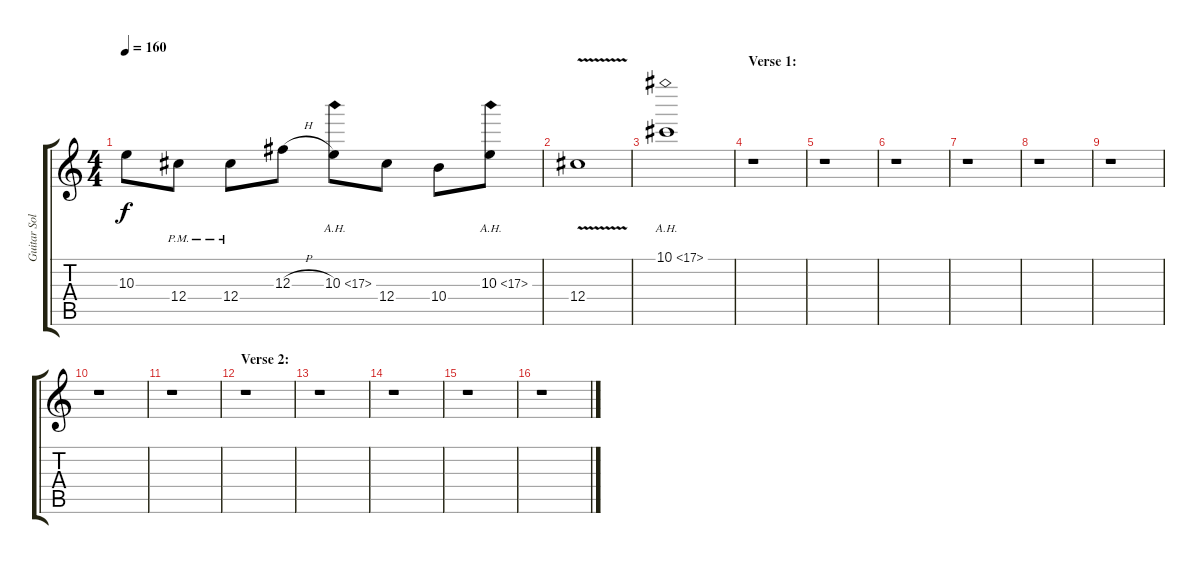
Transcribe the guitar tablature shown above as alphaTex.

\track ("Guitar Solo's" "Guitar Sol") {instrument distortionguitar}
\staff {score tabs}
\tuning (Eb4 Bb3 Gb3 Db3 Ab2 Eb2) {hide}
\ts (4 4)
\tempo 160
\clef g2
\ks c
10.3.8{dy f} 12.4{pm}.8 12.4{pm}.8 12.3{h}.8 10.3{ah 7}.8 12.4.8 10.4.8 10.3{ah 7}.8 |
12.4{v}.1 |
10.1{ah 7}.1 |
\section ("" "Verse 1:")
r.1 |
r.1 |
r.1 |
r.1 |
r.1 |
r.1 |
r.1 |
r.1 |
\section ("" "Verse 2:")
r.1 |
r.1 |
r.1 |
r.1 |
r.1
